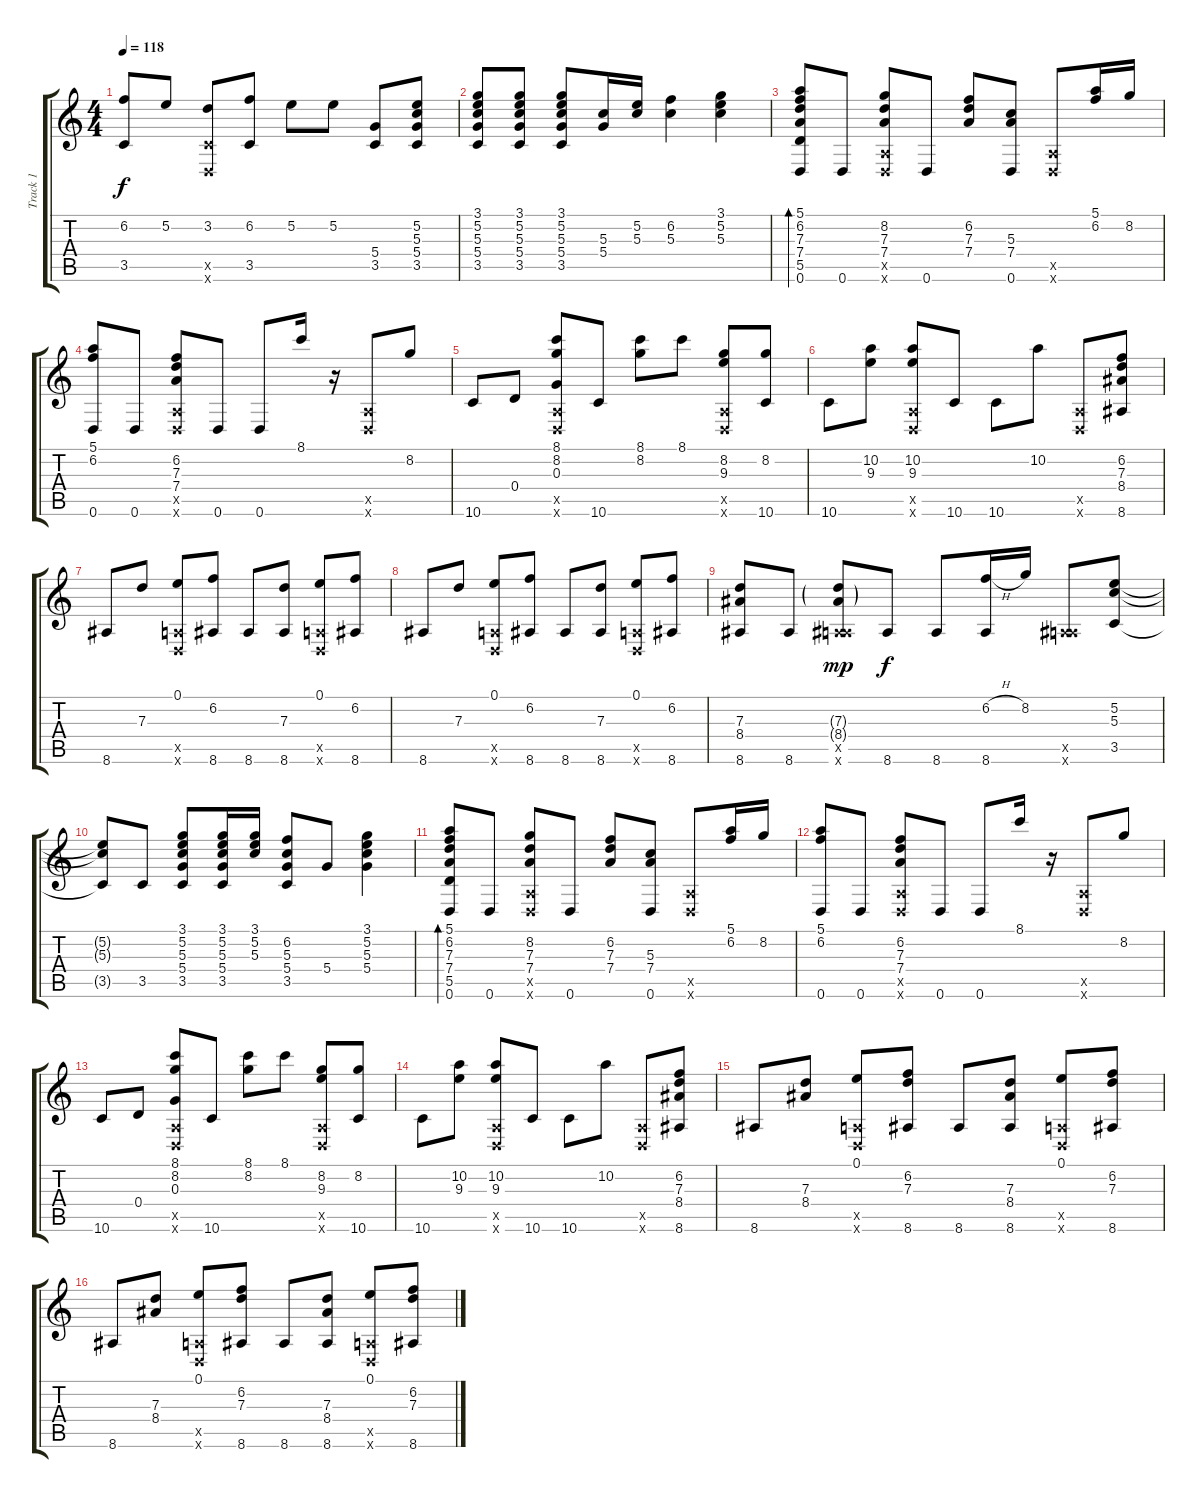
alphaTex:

\track ("Track 1" "Track 1") {instrument acousticguitarsteel}
\staff {score tabs}
\tuning (E4 B3 G3 D3 A2 D2) {hide}
\ts (4 4)
\tempo 118
\clef g2
\ks c
(6.2 3.5).8{dy f} 5.2.8 (3.2 3.5{x} 0.6{x}).8 (6.2 3.5).8 5.2.8 5.2.8 (5.4 3.5).8 (5.2 5.3 5.4 3.5).8 |
(3.1 5.2 5.3 5.4 3.5).8 (3.1 5.2 5.3 5.4 3.5).8 (3.1 5.2 5.3 5.4 3.5).8 (5.3 5.4).16 (5.2 5.3).16 (6.2 5.3).4 (3.1 5.2 5.3).4 |
(5.1 6.2 7.3 7.4 5.5 0.6).8{bd 120} 0.6.8 (8.2 7.3 7.4 0.5{x} 0.6{x}).8 0.6.8 (6.2 7.3 7.4).8 (5.3 7.4 0.6).8 (0.5{x} 0.6{x}).8 (5.1 6.2).16 8.2.16 |
(5.1 6.2 0.6).8 0.6.8 (6.2 7.3 7.4 0.5{x} 0.6{x}).8 0.6.8 0.6.8 8.1.16 r.16 (0.5{x} 0.6{x}).8 8.2.8 |
10.6.8 0.4.8 (8.1 8.2 0.3 0.5{x} 0.6{x}).8 10.6.8 (8.1 8.2).8 8.1.8 (8.2 9.3 0.5{x} 0.6{x}).8 (8.2 10.6).8 |
10.6.8 (10.2 9.3).8 (10.2 9.3 0.5{x} 0.6{x}).8 10.6.8 10.6.8 10.2.8 (0.5{x} 0.6{x}).8 (6.2 7.3 8.4 8.6).8 |
8.6.8 7.3.8 (0.1 0.5{x} 0.6{x}).8 (6.2 8.6).8 8.6.8 (7.3 8.6).8 (0.1 0.5{x} 0.6{x}).8 (6.2 8.6).8 |
8.6.8 7.3.8 (0.1 0.5{x} 0.6{x}).8 (6.2 8.6).8 8.6.8 (7.3 8.6).8 (0.1 0.5{x} 0.6{x}).8 (6.2 8.6).8 |
(7.3 8.4 8.6).8 8.6.8 (7.3{g} 8.4{g} 0.5{x} 8.6{x}).8{dy mp} 8.6.8{dy f} 8.6.8 (6.2{h} 8.6).16 8.2.16 (0.5{x} 8.6{x}).8 (5.2 5.3 3.5).8 |
(5.2{t} 5.3{t} 3.5{t}).8 3.5.8 (3.1 5.2 5.3 5.4 3.5).8 (3.1 5.2 5.3 5.4 3.5).16 (3.1 5.2 5.3).16 (6.2 5.3 5.4 3.5).8 5.4.8 (3.1 5.2 5.3 5.4).4 |
(5.1 6.2 7.3 7.4 5.5 0.6).8{bd 120} 0.6.8 (8.2 7.3 7.4 0.5{x} 0.6{x}).8 0.6.8 (6.2 7.3 7.4).8 (5.3 7.4 0.6).8 (0.5{x} 0.6{x}).8 (5.1 6.2).16 8.2.16 |
(5.1 6.2 0.6).8 0.6.8 (6.2 7.3 7.4 0.5{x} 0.6{x}).8 0.6.8 0.6.8 8.1.16 r.16 (0.5{x} 0.6{x}).8 8.2.8 |
10.6.8 0.4.8 (8.1 8.2 0.3 0.5{x} 0.6{x}).8 10.6.8 (8.1 8.2).8 8.1.8 (8.2 9.3 0.5{x} 0.6{x}).8 (8.2 10.6).8 |
10.6.8 (10.2 9.3).8 (10.2 9.3 0.5{x} 0.6{x}).8 10.6.8 10.6.8 10.2.8 (0.5{x} 0.6{x}).8 (6.2 7.3 8.4 8.6).8 |
8.6.8 (7.3 8.4).8 (0.1 0.5{x} 0.6{x}).8 (6.2 7.3 8.6).8 8.6.8 (7.3 8.4 8.6).8 (0.1 0.5{x} 0.6{x}).8 (6.2 7.3 8.6).8 |
8.6.8 (7.3 8.4).8 (0.1 0.5{x} 0.6{x}).8 (6.2 7.3 8.6).8 8.6.8 (7.3 8.4 8.6).8 (0.1 0.5{x} 0.6{x}).8 (6.2 7.3 8.6).8
